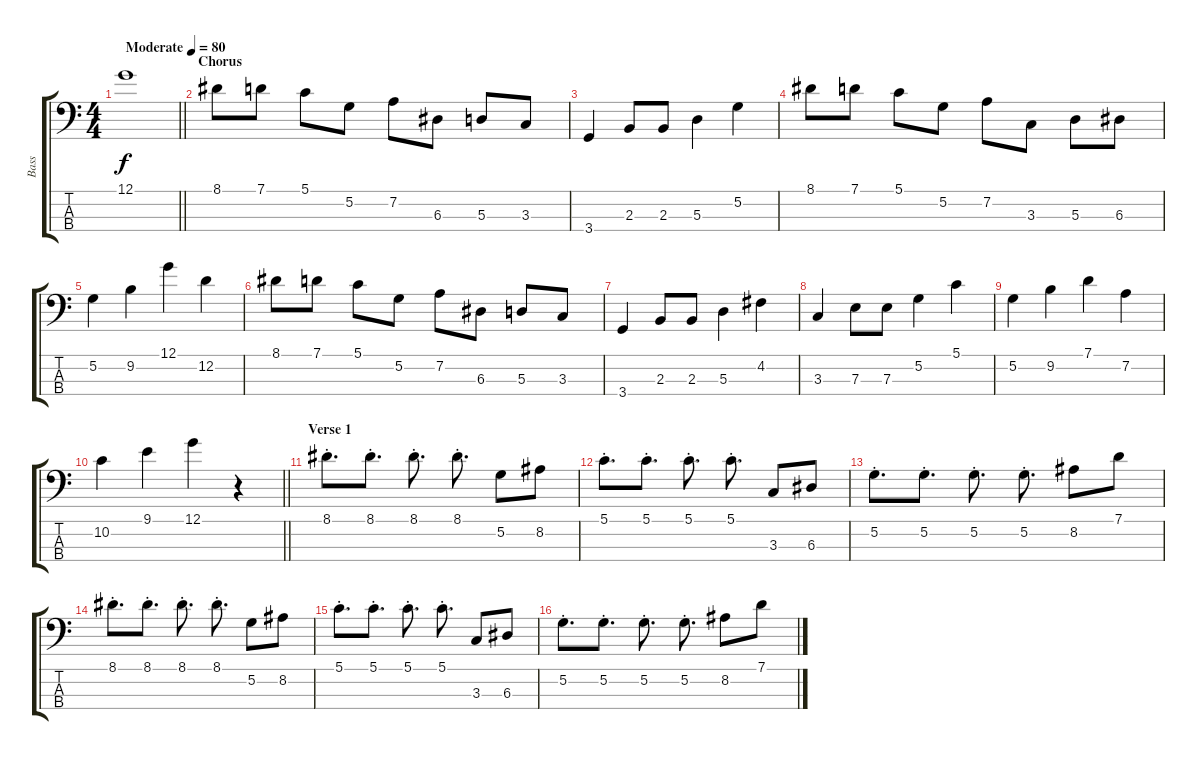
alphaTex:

\track ("Bass" "Bass") {instrument electricbassfinger}
\staff {score tabs}
\tuning (G2 D2 A1 E1) {hide}
\ts (4 4)
\tempo (80 "Moderate")
\clef f4
\barLineRight lightlight
\ks c
12.1.1{dy f instrument electricbassfinger} |
\section ("" "Chorus")
8.1.8 7.1.8 5.1.8 5.2.8 7.2.8 6.3.8 5.3.8 3.3.8 |
3.4.4 2.3.8 2.3.8 5.3.4 5.2.4 |
8.1.8 7.1.8 5.1.8 5.2.8 7.2.8 3.3.8 5.3.8 6.3.8 |
5.2.4 9.2.4 12.1.4 12.2.4 |
8.1.8 7.1.8 5.1.8 5.2.8 7.2.8 6.3.8 5.3.8 3.3.8 |
3.4.4 2.3.8 2.3.8 5.3.4 4.2.4 |
3.3.4 7.3.8 7.3.8 5.2.4 5.1.4 |
5.2.4 9.2.4 7.1.4 7.2.4 |
\barLineRight lightlight
10.2.4 9.1.4 12.1.4 r.4 |
\section ("" "Verse 1")
8.1{st}.8{d} 8.1{st}.8{d} 8.1{st}.8{d} 8.1{st}.8{d} 5.2.8 8.2.8 |
5.1{st}.8{d} 5.1{st}.8{d} 5.1{st}.8{d} 5.1{st}.8{d} 3.3.8 6.3.8 |
5.2{st}.8{d} 5.2{st}.8{d} 5.2{st}.8{d} 5.2{st}.8{d} 8.2.8 7.1.8 |
8.1{st}.8{d} 8.1{st}.8{d} 8.1{st}.8{d} 8.1{st}.8{d} 5.2.8 8.2.8 |
5.1{st}.8{d} 5.1{st}.8{d} 5.1{st}.8{d} 5.1{st}.8{d} 3.3.8 6.3.8 |
5.2{st}.8{d} 5.2{st}.8{d} 5.2{st}.8{d} 5.2{st}.8{d} 8.2.8 7.1.8
